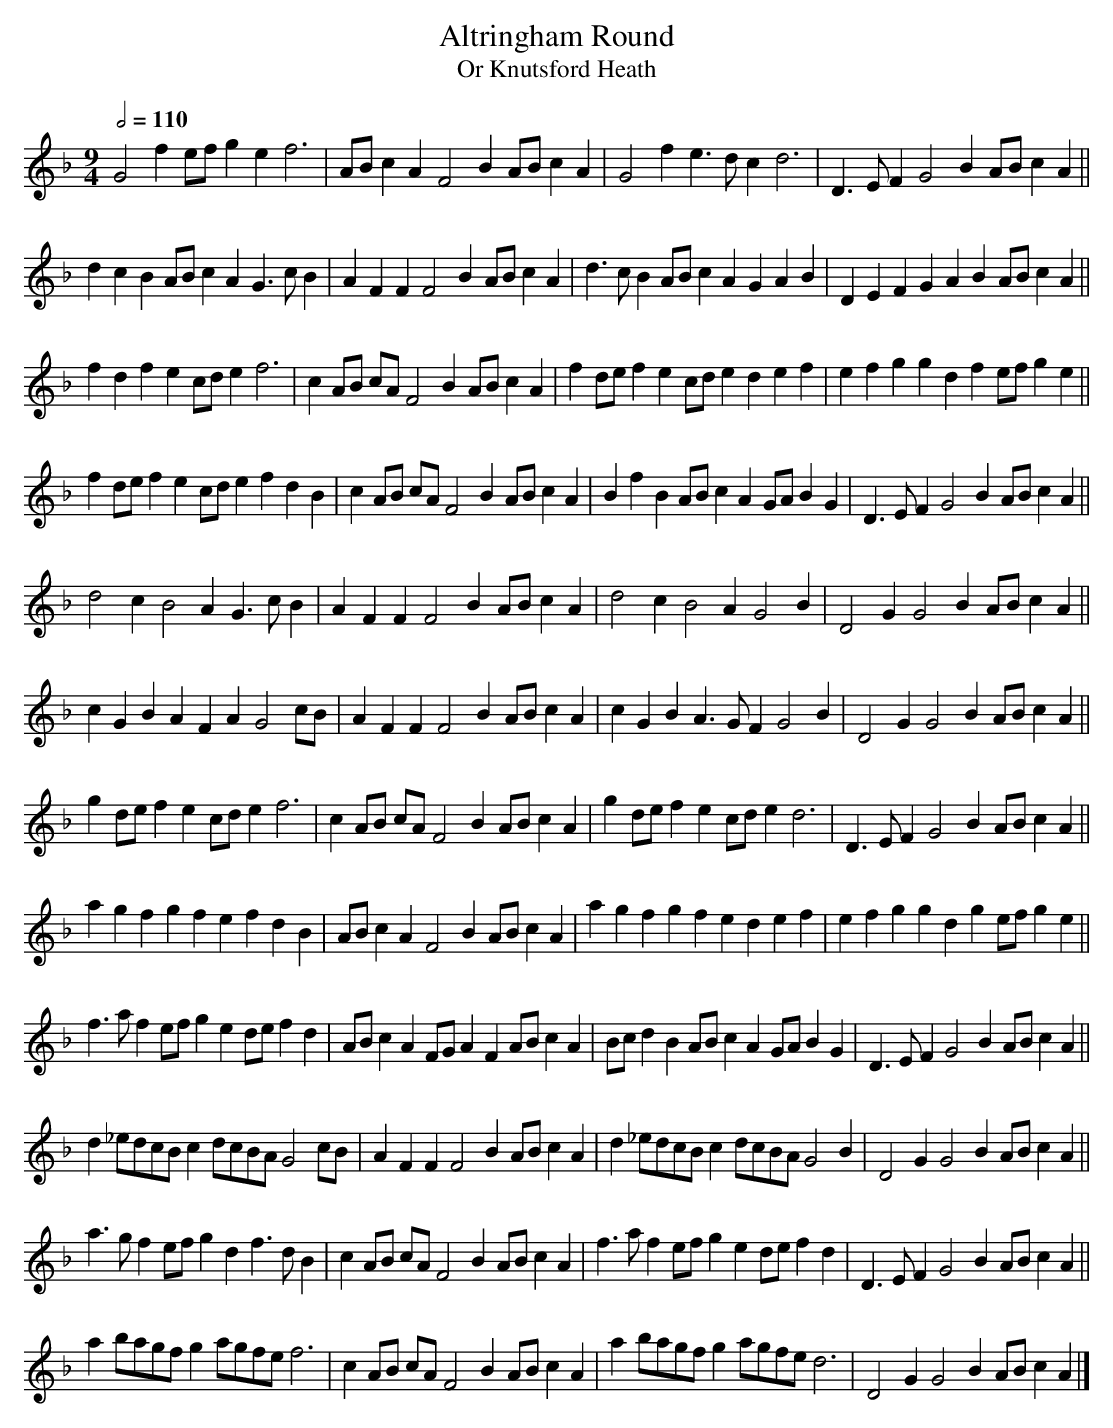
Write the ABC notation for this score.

X:1
T:Altringham Round
Q:1/2=110
T:Knutsford Heath, Or
M:9/4
L:1/4
K:F
G2fe/f/gef3|A/B/cAF2BA/B/cA|\
G2fe>dcd3|D>EFG2BA/B/cA||
dcBA/B/cAG>cB|AFFF2BA/B/cA|\
d>cBA/B/cAGAB|DEFGABA/B/cA||
fdfec/d/ef3|cA/B/ c/A/F2BA/B/cA|\
fd/e/fec/d/edef|efggdfe/f/ge||
fd/e/fec/d/efdB|cA/B/ c/A/F2BA/B/cA|\
BfBA/B/cAG/A/BG|D>EFG2BA/B/cA||
d2cB2AG>cB|AFFF2BA/B/cA|d2cB2AG2B|D2GG2BA/B/cA||
cGBAFAG2c/B/|AFFF2BA/B/cA|cGBA>GFG2B|D2GG2BA/B/cA||
gd/e/fec/d/ef3|cA/B/ c/A/F2BA/B/cA|\
gd/e/fec/d/ed3|D>EFG2BA/B/cA||
agfgfefdB|A/B/cAF2BA/B/cA|\
agfgfedef|efggdge/f/ge||
f>afe/f/ged/e/fd|A/B/cAF/G/AFA/B/cA|\
B/c/dBA/B/cAG/A/BG|D>EFG2BA/B/cA||
d_e/d/c/B/cd/c/B/A/G2c/B/|AFFF2BA/B/cA|\
d_e/d/c/B/cd/c/B/A/G2B|D2GG2BA/B/cA||
a>gfe/f/gdf>dB|cA/B/ c/A/F2BA/B/cA|\
f>afe/f/ged/e/fd|D>EFG2BA/B/cA||
ab/a/g/f/ga/g/f/e/f3|cA/B/ c/A/F2BA/B/cA|\
ab/a/g/f/ga/g/f/e/d3|D2GG2BA/B/cA|]
